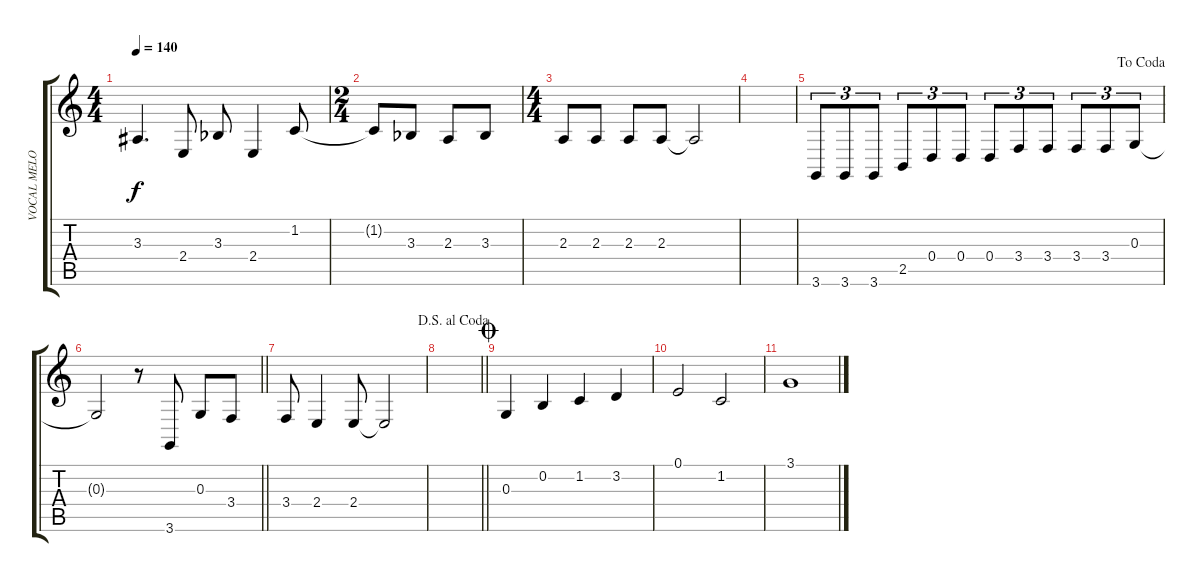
\track ("VOCAL MELODY" "VOCAL MELO") {instrument stringensemble1}
\staff {score tabs}
\tuning (E4 B3 G3 D3 A2 E2) {hide}
\ts (4 4)
\tempo 140
\clef g2
\ks c
3.3{t}.4{d dy f} 2.4.8 3.3{acc b}.8 2.4.4 1.2.8 |
\ts (2 4)
1.2{t}.8 3.3{acc b}.8 2.3.8 3.3{acc b}.8 |
\ts (4 4)
2.3.8 2.3.8 2.3.8 2.3.8 2.3{t}.2 |
|
\jump dacoda
3.6.8{tu (3 2)} 3.6.8{tu (3 2)} 3.6.8{tu (3 2)} 2.5.8{tu (3 2)} 0.4.8{tu (3 2)} 0.4.8{tu (3 2)} 0.4.8{tu (3 2)} 3.4.8{tu (3 2)} 3.4.8{tu (3 2)} 3.4.8{tu (3 2)} 3.4.8{tu (3 2)} 0.3.8{tu (3 2)} |
\barLineRight lightlight
0.3{t}.2 r.8 3.6.8 0.3.8 3.4.8 |
3.4.8 2.4.4 2.4.8 2.4{t}.2 |
\jump dalsegnoalcoda
\barLineRight lightlight
|
\jump coda
0.3.4 0.2.4 1.2.4 3.2.4 |
0.1.2 1.2.2 |
3.1.1
